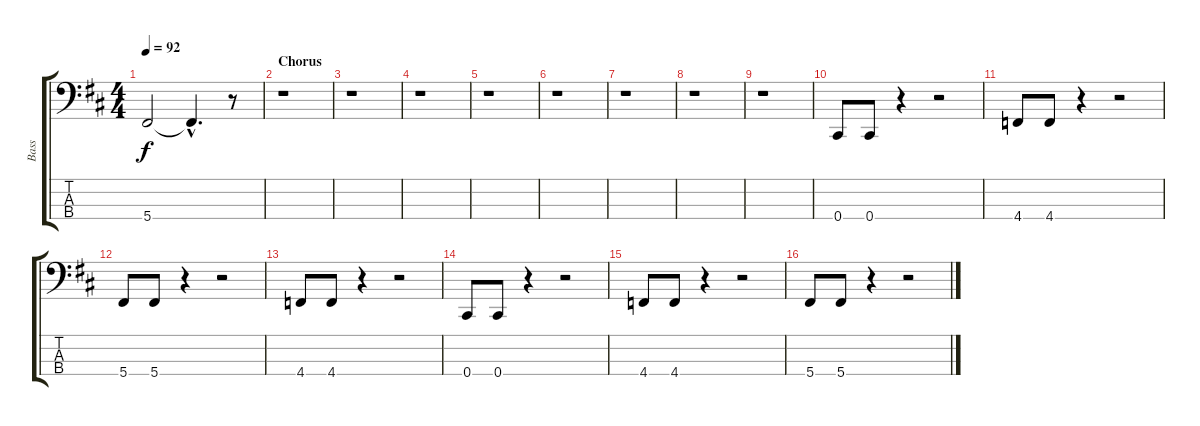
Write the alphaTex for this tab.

\track ("Bass" "Bass") {instrument acousticbass}
\staff {score tabs}
\tuning (Gb2 Db2 Ab1 Db1) {hide}
\ts (4 4)
\tempo 92
\clef f4
\ks d
5.4{t}.2{dy f} 5.4{hac t}.4{d} r.8 |
\section ("" "Chorus")
r.1 |
r.1 |
r.1 |
r.1 |
r.1 |
r.1 |
r.1 |
r.1 |
0.4.8 0.4.8 r.4 r.2 |
4.4.8 4.4.8 r.4 r.2 |
5.4.8 5.4.8 r.4 r.2 |
4.4.8 4.4.8 r.4 r.2 |
0.4.8 0.4.8 r.4 r.2 |
4.4.8 4.4.8 r.4 r.2 |
5.4.8 5.4.8 r.4 r.2
